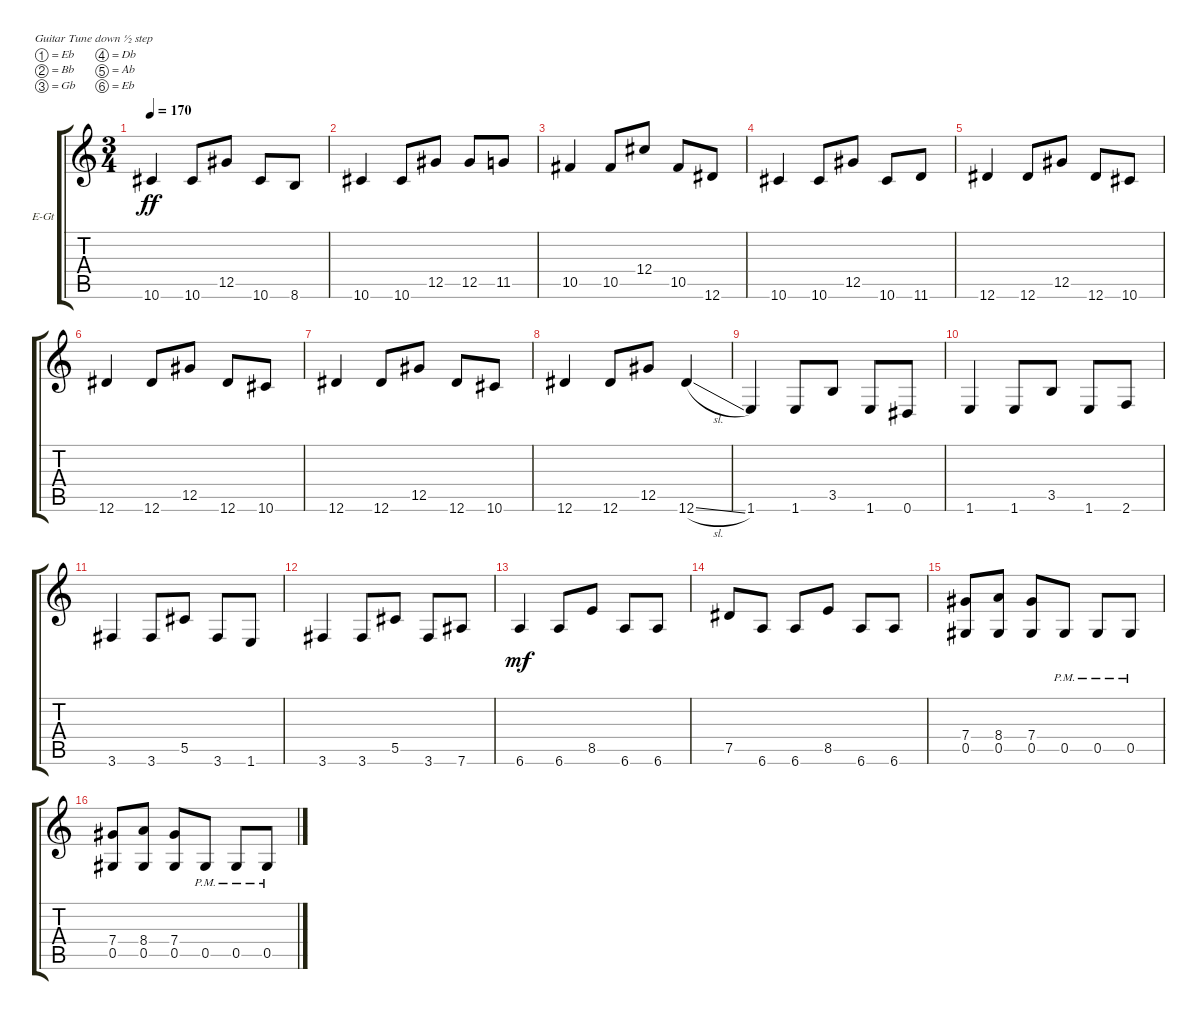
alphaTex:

\bracketExtendMode groupsimilarinstruments
\firstSystemTrackNameOrientation horizontal
\otherSystemsTrackNameOrientation horizontal
\track ("Adam - Lead" "E-Gt") {instrument distortionguitar}
\staff {score tabs}
\tuning (Eb4 Bb3 Gb3 Db3 Ab2 Eb2)
\ts (3 4)
\tempo 170
\clef g2
\ks c
10.6.4{dy ff} 10.6.8 12.5.8 10.6.8 8.6.8 |
10.6.4 10.6.8 12.5.8 12.5.8 11.5.8 |
10.5.4 10.5.8 12.4.8 10.5.8 12.6.8 |
10.6.4 10.6.8 12.5.8 10.6.8 11.6.8 |
12.6.4 12.6.8 12.5.8 12.6.8 10.6.8 |
12.6.4 12.6.8 12.5.8 12.6.8 10.6.8 |
12.6.4 12.6.8 12.5.8 12.6.8 10.6.8 |
12.6.4 12.6.8 12.5.8 12.6{sl}.4 |
1.6.4 1.6.8 3.5.8 1.6.8 0.6.8 |
1.6.4 1.6.8 3.5.8 1.6.8 2.6.8 |
3.6.4 3.6.8 5.5.8 3.6.8 1.6.8 |
3.6.4 3.6.8 5.5.8 3.6.8 7.6.8 |
6.6.4{dy mf} 6.6.8 8.5.8 6.6.8 6.6.8 |
7.5.8 6.6.8 6.6.8 8.5.8 6.6.8 6.6.8 |
(7.4 0.5).8 (8.4 0.5).8 (7.4 0.5).8 0.5{pm}.8 0.5{pm}.8 0.5{pm}.8 |
(7.4 0.5).8 (8.4 0.5).8 (7.4 0.5).8 0.5{pm}.8 0.5{pm}.8 0.5{pm}.8
